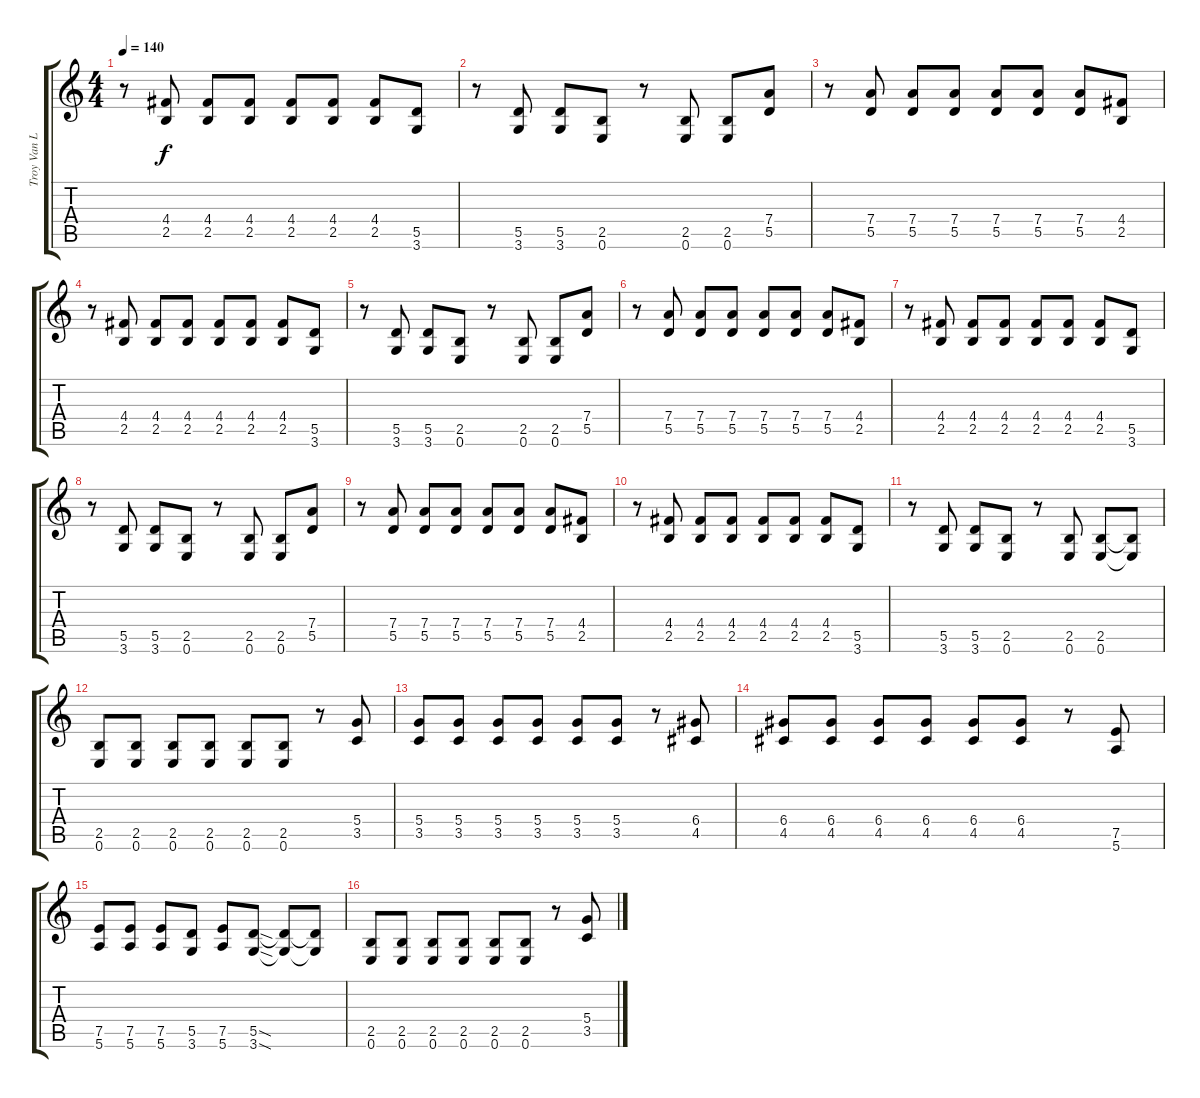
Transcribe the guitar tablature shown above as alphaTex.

\track ("Troy Van Leeuwen (Rhythym)" "Troy Van L") {instrument distortionguitar}
\staff {score tabs}
\tuning (E4 B3 G3 D3 A2 E2) {hide}
\ts (4 4)
\tempo 140
\clef g2
\ks c
r.8{dy f} (4.4 2.5).8 (4.4 2.5).8 (4.4 2.5).8 (4.4 2.5).8 (4.4 2.5).8 (4.4 2.5).8 (5.5 3.6).8 |
r.8 (5.5 3.6).8 (5.5 3.6).8 (2.5 0.6).8 r.8 (2.5 0.6).8 (2.5 0.6).8 (7.4 5.5).8 |
r.8 (7.4 5.5).8 (7.4 5.5).8 (7.4 5.5).8 (7.4 5.5).8 (7.4 5.5).8 (7.4 5.5).8 (4.4 2.5).8 |
r.8 (4.4 2.5).8 (4.4 2.5).8 (4.4 2.5).8 (4.4 2.5).8 (4.4 2.5).8 (4.4 2.5).8 (5.5 3.6).8 |
r.8 (5.5 3.6).8 (5.5 3.6).8 (2.5 0.6).8 r.8 (2.5 0.6).8 (2.5 0.6).8 (7.4 5.5).8 |
r.8 (7.4 5.5).8 (7.4 5.5).8 (7.4 5.5).8 (7.4 5.5).8 (7.4 5.5).8 (7.4 5.5).8 (4.4 2.5).8 |
r.8 (4.4 2.5).8 (4.4 2.5).8 (4.4 2.5).8 (4.4 2.5).8 (4.4 2.5).8 (4.4 2.5).8 (5.5 3.6).8 |
r.8 (5.5 3.6).8 (5.5 3.6).8 (2.5 0.6).8 r.8 (2.5 0.6).8 (2.5 0.6).8 (7.4 5.5).8 |
r.8 (7.4 5.5).8 (7.4 5.5).8 (7.4 5.5).8 (7.4 5.5).8 (7.4 5.5).8 (7.4 5.5).8 (4.4 2.5).8 |
r.8 (4.4 2.5).8 (4.4 2.5).8 (4.4 2.5).8 (4.4 2.5).8 (4.4 2.5).8 (4.4 2.5).8 (5.5 3.6).8 |
r.8 (5.5 3.6).8 (5.5 3.6).8 (2.5 0.6).8 r.8 (2.5 0.6).8 (2.5 0.6).8 (2.5{t} 0.6{t}).8 |
(2.5 0.6).8 (2.5 0.6).8 (2.5 0.6).8 (2.5 0.6).8 (2.5 0.6).8 (2.5 0.6).8 r.8 (5.4 3.5).8 |
(5.4 3.5).8 (5.4 3.5).8 (5.4 3.5).8 (5.4 3.5).8 (5.4 3.5).8 (5.4 3.5).8 r.8 (6.4 4.5).8 |
(6.4 4.5).8 (6.4 4.5).8 (6.4 4.5).8 (6.4 4.5).8 (6.4 4.5).8 (6.4 4.5).8 r.8 (7.5 5.6).8 |
(7.5 5.6).8 (7.5 5.6).8 (7.5 5.6).8 (5.5 3.6).8 (7.5 5.6).8 (5.5{sod} 3.6{sod}).8 (5.5{t} 3.6{t}).8 (5.5{t} 3.6{t}).8 |
(2.5 0.6).8 (2.5 0.6).8 (2.5 0.6).8 (2.5 0.6).8 (2.5 0.6).8 (2.5 0.6).8 r.8 (5.4 3.5).8
